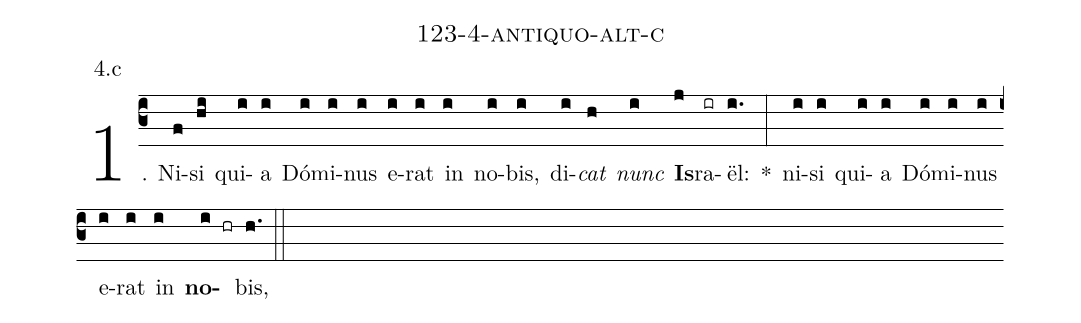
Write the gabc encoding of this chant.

name: 123-4-antiquo-alt-c;
annotation: 4.c;
%%
(c3)1. Ni(f)si(hi) qui(i)a(i) Dó(i)mi(i)nus(i) e(i)rat(i) in(i) no(i)bis,(i) di(i)<i>cat</i>(h) <i>nunc</i>(i) <b>Is</b>(j)ra(ir)ël:(i.) *(:) ni(i)si(i) qui(i)a(i) Dó(i)mi(i)nus(i) e(i)rat(i) in(i) <b>no</b>(i hr)bis,(h.) (::)
